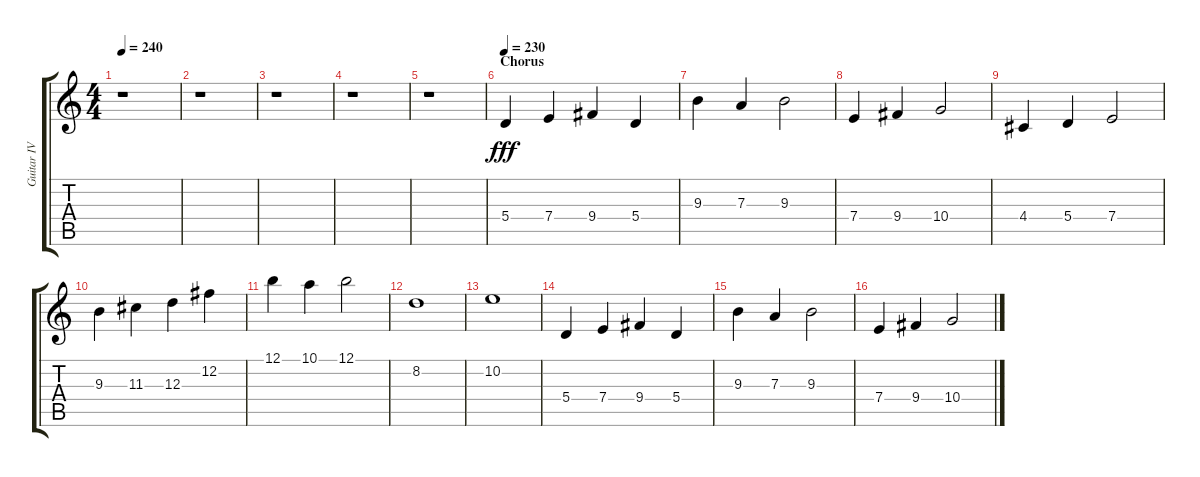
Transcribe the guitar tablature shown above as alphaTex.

\track ("Guitar IV" "Guitar IV") {instrument distortionguitar}
\staff {score tabs}
\tuning (B3 Gb3 D3 A2 E2 B1) {hide}
\ts (4 4)
\tempo 240
\clef g2
\ks c
r.1{dy fff} |
r.1 |
r.1 |
r.1 |
r.1 |
\section ("" "Chorus")
\tempo 230
5.4.4 7.4.4 9.4.4 5.4.4 |
9.3.4 7.3.4 9.3.2 |
7.4.4 9.4.4 10.4.2 |
4.4.4 5.4.4 7.4.2 |
9.3.4 11.3.4 12.3.4 12.2.4 |
12.1.4 10.1.4 12.1.2 |
8.2.1 |
10.2.1 |
5.4.4 7.4.4 9.4.4 5.4.4 |
9.3.4 7.3.4 9.3.2 |
7.4.4 9.4.4 10.4.2
